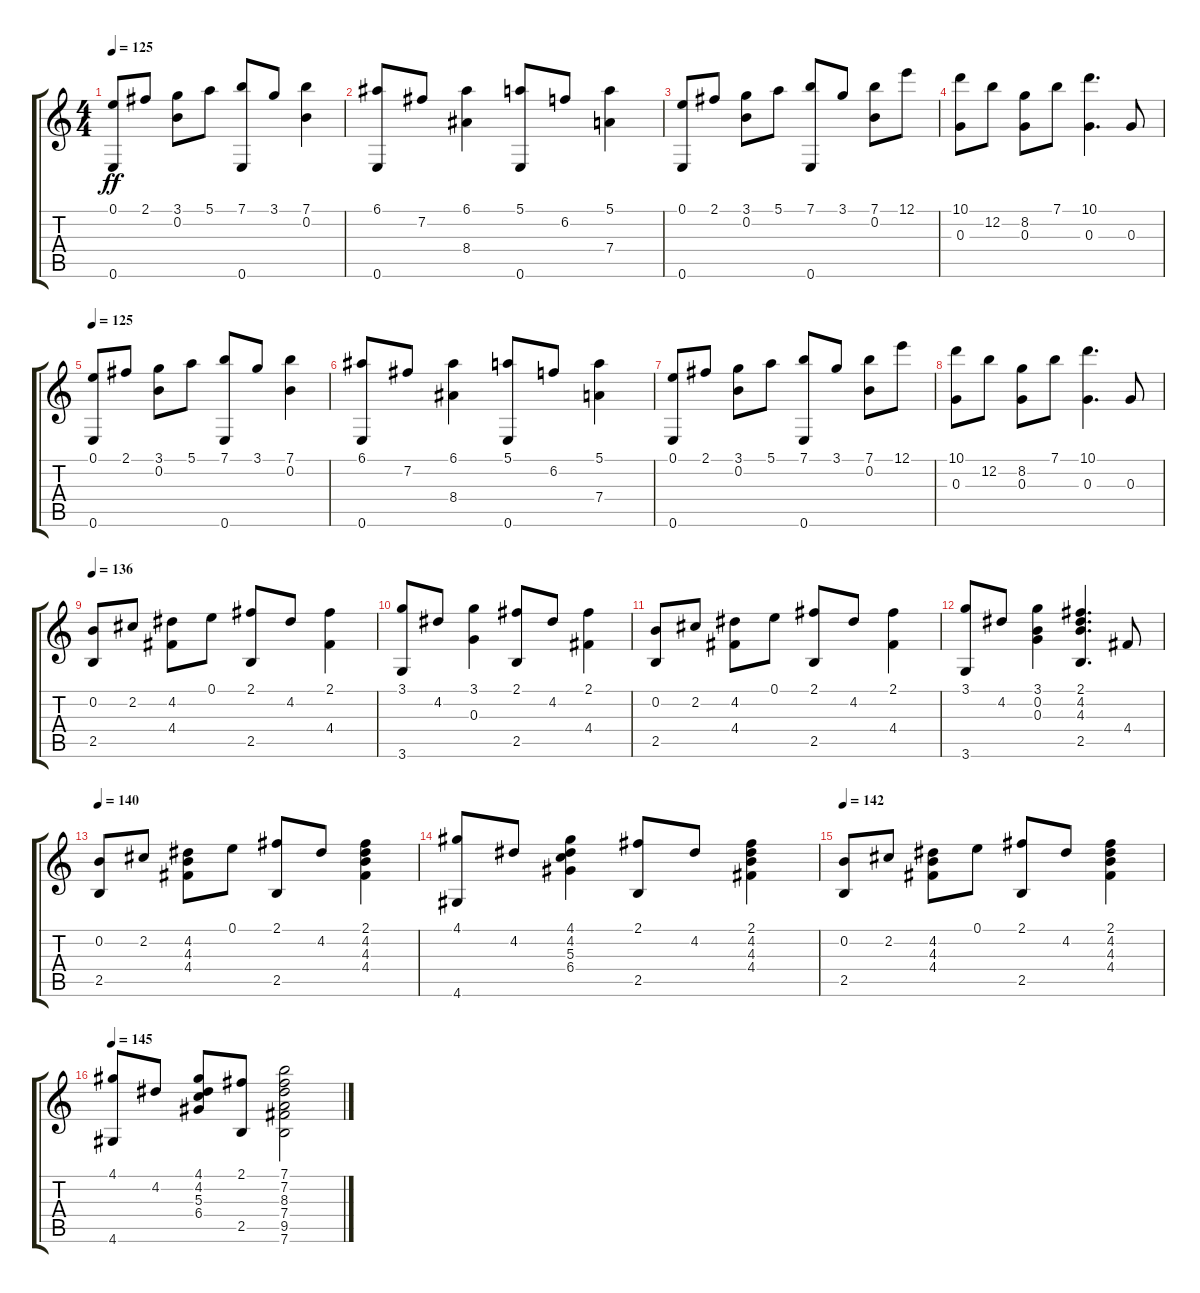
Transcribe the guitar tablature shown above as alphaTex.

\track "" {instrument acousticguitarsteel}
\staff {score tabs}
\tuning (E4 B3 G3 D3 A2 E2) {hide}
\ts (4 4)
\tempo 125
\clef g2
\ks c
(0.1 0.6).8{dy ff} 2.1.8 (3.1 0.2).8 5.1.8 (7.1 0.6).8 3.1.8 (7.1 0.2).4 |
(6.1 0.6).8 7.2.8 (6.1 8.4).4 (5.1 0.6).8 6.2.8 (5.1 7.4).4 |
(0.1 0.6).8 2.1.8 (3.1 0.2).8 5.1.8 (7.1 0.6).8 3.1.8 (7.1 0.2).8 12.1.8 |
(10.1 0.3).8 12.2.8 (8.2 0.3).8 7.1.8 (10.1 0.3).4{d} 0.3.8 |
\tempo 125
(0.1 0.6).8 2.1.8 (3.1 0.2).8 5.1.8 (7.1 0.6).8 3.1.8 (7.1 0.2).4 |
(6.1 0.6).8 7.2.8 (6.1 8.4).4 (5.1 0.6).8 6.2.8 (5.1 7.4).4 |
(0.1 0.6).8 2.1.8 (3.1 0.2).8 5.1.8 (7.1 0.6).8 3.1.8 (7.1 0.2).8 12.1.8 |
(10.1 0.3).8 12.2.8 (8.2 0.3).8 7.1.8 (10.1 0.3).4{d} 0.3.8 |
\tempo 136
(0.2 2.5).8 2.2.8 (4.2 4.4).8 0.1.8 (2.1 2.5).8 4.2.8 (2.1 4.4).4 |
(3.1 3.6).8 4.2.8 (3.1 0.3).4 (2.1 2.5).8 4.2.8 (2.1 4.4).4 |
(0.2 2.5).8 2.2.8 (4.2 4.4).8 0.1.8 (2.1 2.5).8 4.2.8 (2.1 4.4).4 |
(3.1 3.6).8 4.2.8 (3.1 0.2 0.3).4 (2.1 4.2 4.3 2.5).4{d} 4.4.8 |
\tempo 140
(0.2 2.5).8 2.2.8 (4.2 4.3 4.4).8 0.1.8 (2.1 2.5).8 4.2.8 (2.1 4.2 4.3 4.4).4 |
(4.1 4.6).8 4.2.8 (4.1 4.2 5.3 6.4).4 (2.1 2.5).8 4.2.8 (2.1 4.2 4.3 4.4).4 |
\tempo 142
(0.2 2.5).8 2.2.8 (4.2 4.3 4.4).8 0.1.8 (2.1 2.5).8 4.2.8 (2.1 4.2 4.3 4.4).4 |
\tempo 145
(4.1 4.6).8 4.2.8 (4.1 4.2 5.3 6.4).8 (2.1 2.5).8 (7.1 7.2 8.3 7.4 9.5 7.6).2
